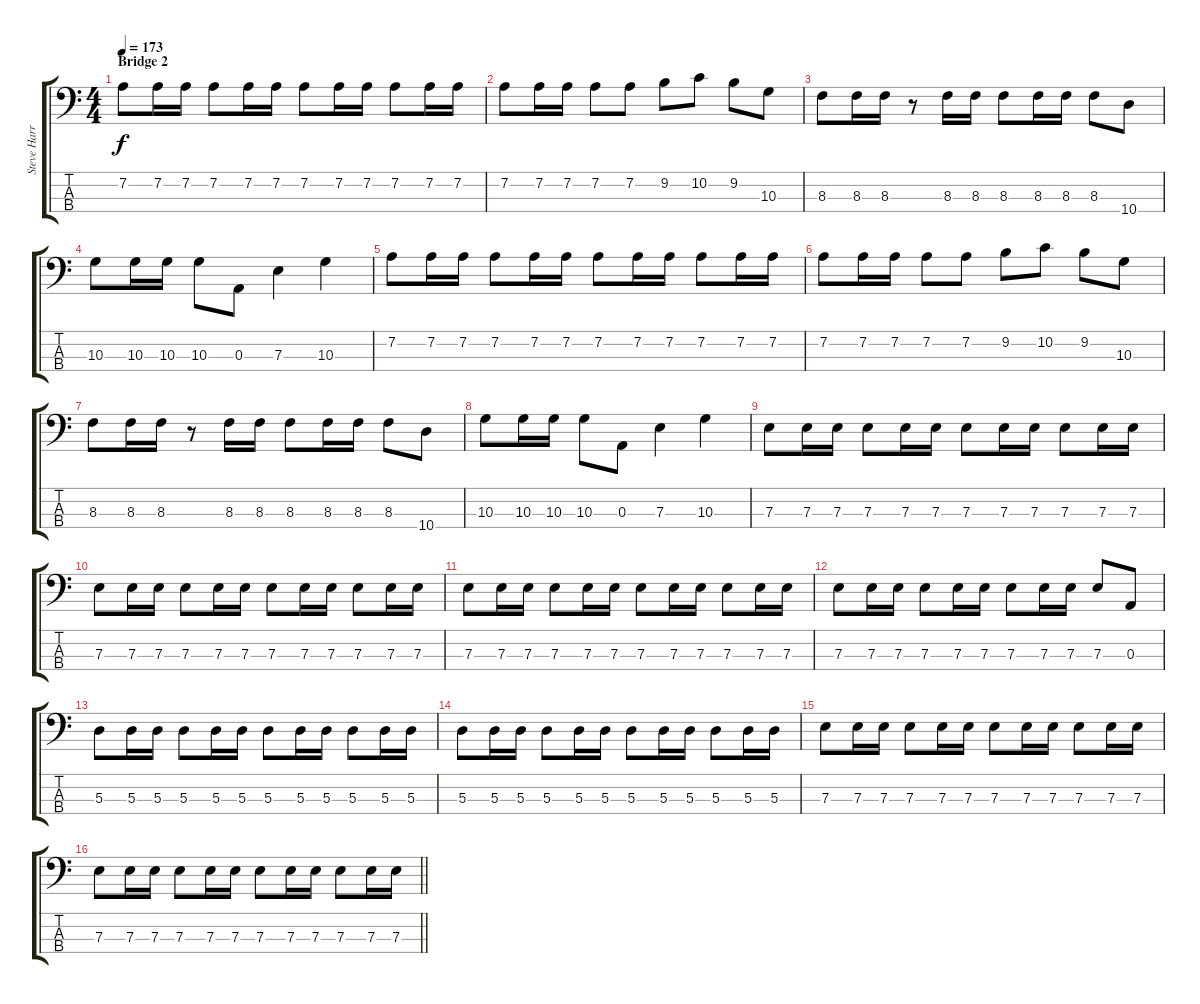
\track ("Steve Harris" "Steve Harr") {instrument electricbassfinger}
\staff {score tabs}
\tuning (G2 D2 A1 E1) {hide}
\ts (4 4)
\section ("" "Bridge 2")
\tempo 173
\clef f4
\ks c
7.2.8{dy f} 7.2.16 7.2.16 7.2.8 7.2.16 7.2.16 7.2.8 7.2.16 7.2.16 7.2.8 7.2.16 7.2.16 |
7.2.8 7.2.16 7.2.16 7.2.8 7.2.8 9.2.8 10.2.8 9.2.8 10.3.8 |
8.3.8 8.3.16 8.3.16 r.8 8.3.16 8.3.16 8.3.8 8.3.16 8.3.16 8.3.8 10.4.8 |
10.3.8 10.3.16 10.3.16 10.3.8 0.3.8 7.3.4 10.3.4 |
7.2.8 7.2.16 7.2.16 7.2.8 7.2.16 7.2.16 7.2.8 7.2.16 7.2.16 7.2.8 7.2.16 7.2.16 |
7.2.8 7.2.16 7.2.16 7.2.8 7.2.8 9.2.8 10.2.8 9.2.8 10.3.8 |
8.3.8 8.3.16 8.3.16 r.8 8.3.16 8.3.16 8.3.8 8.3.16 8.3.16 8.3.8 10.4.8 |
10.3.8 10.3.16 10.3.16 10.3.8 0.3.8 7.3.4 10.3.4 |
7.3.8 7.3.16 7.3.16 7.3.8 7.3.16 7.3.16 7.3.8 7.3.16 7.3.16 7.3.8 7.3.16 7.3.16 |
7.3.8 7.3.16 7.3.16 7.3.8 7.3.16 7.3.16 7.3.8 7.3.16 7.3.16 7.3.8 7.3.16 7.3.16 |
7.3.8 7.3.16 7.3.16 7.3.8 7.3.16 7.3.16 7.3.8 7.3.16 7.3.16 7.3.8 7.3.16 7.3.16 |
7.3.8 7.3.16 7.3.16 7.3.8 7.3.16 7.3.16 7.3.8 7.3.16 7.3.16 7.3.8 0.3.8 |
5.3.8 5.3.16 5.3.16 5.3.8 5.3.16 5.3.16 5.3.8 5.3.16 5.3.16 5.3.8 5.3.16 5.3.16 |
5.3.8 5.3.16 5.3.16 5.3.8 5.3.16 5.3.16 5.3.8 5.3.16 5.3.16 5.3.8 5.3.16 5.3.16 |
7.3.8 7.3.16 7.3.16 7.3.8 7.3.16 7.3.16 7.3.8 7.3.16 7.3.16 7.3.8 7.3.16 7.3.16 |
\barLineRight lightlight
7.3.8 7.3.16 7.3.16 7.3.8 7.3.16 7.3.16 7.3.8 7.3.16 7.3.16 7.3.8 7.3.16 7.3.16
